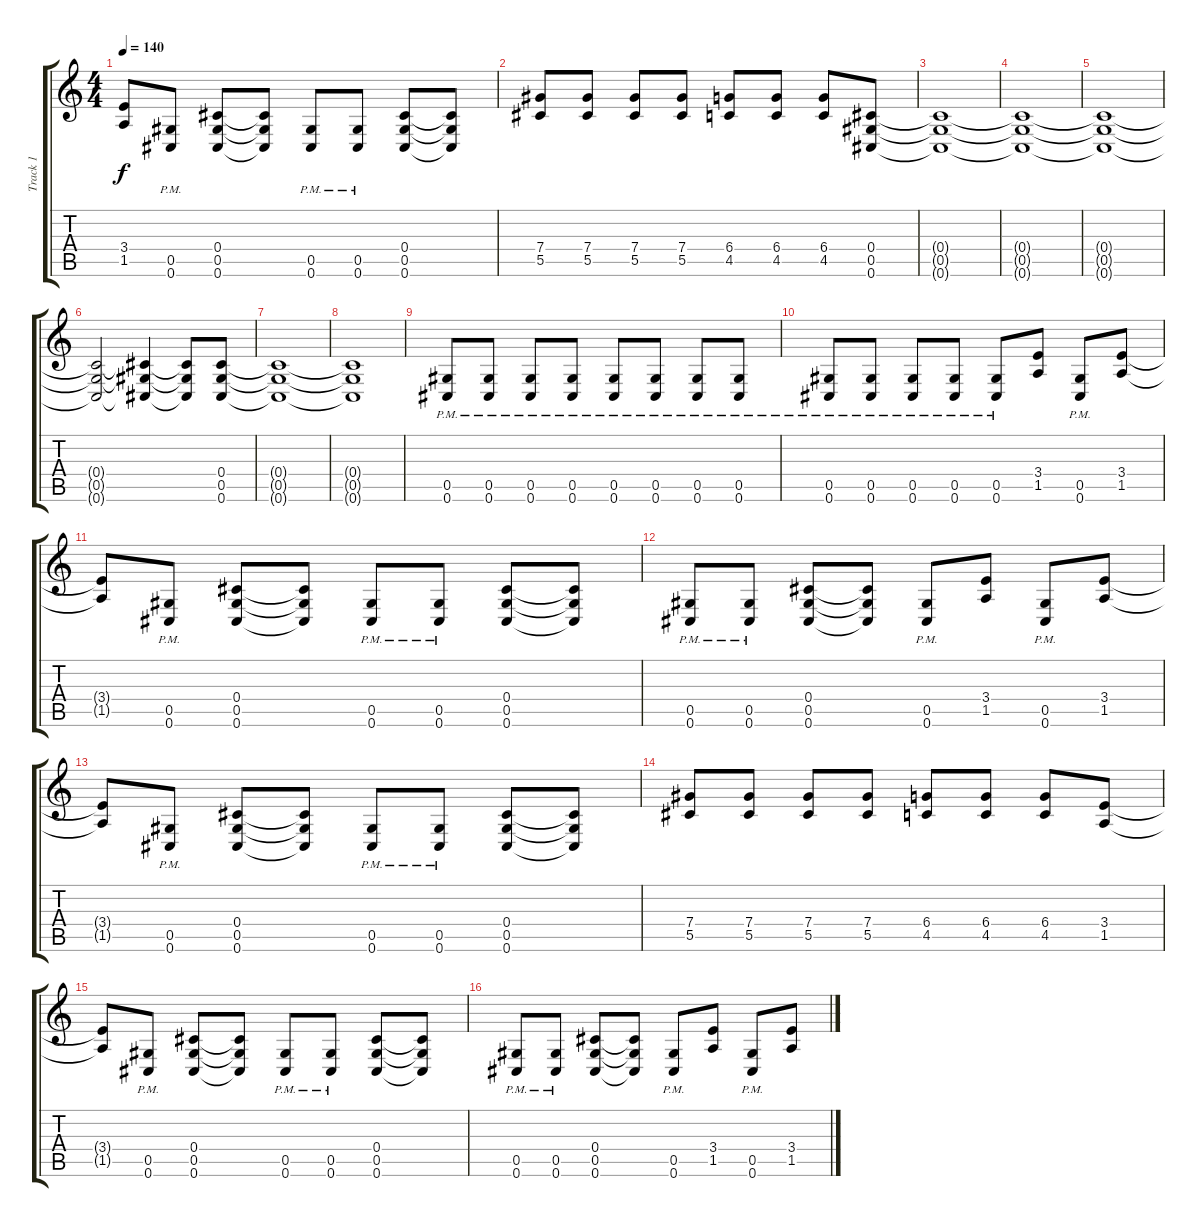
\track ("Track 1" "Track 1") {instrument distortionguitar}
\staff {score tabs}
\tuning (Eb4 Bb3 Gb3 Db3 Ab2 Db2) {hide}
\ts (4 4)
\tempo 140
\clef g2
\ks c
(3.4{t} 1.5{t}).8{dy f} (0.5{pm} 0.6{pm}).8 (0.4 0.5 0.6).8 (0.4{t} 0.5{t} 0.6{t}).8 (0.5{pm} 0.6{pm}).8 (0.5{pm} 0.6{pm}).8 (0.4 0.5 0.6).8 (0.4{t} 0.5{t} 0.6{t}).8 |
(7.4 5.5).8 (7.4 5.5).8 (7.4 5.5).8 (7.4 5.5).8 (6.4 4.5).8 (6.4 4.5).8 (6.4 4.5).8 (0.4 0.5 0.6).8 |
(0.4{t} 0.5{t} 0.6{t}).1 |
(0.4{t} 0.5{t} 0.6{t}).1 |
(0.4{t} 0.5{t} 0.6{t}).1 |
(0.4{t} 0.5{t} 0.6{t}).2 (0.4{t} 0.5{t} 0.6{t}).4 (0.4{t} 0.5{t} 0.6{t}).8 (0.4 0.5 0.6).8 |
(0.4{t} 0.5{t} 0.6{t}).1 |
(0.4{t} 0.5{t} 0.6{t}).1 |
(0.5{pm} 0.6{pm}).8 (0.5{pm} 0.6{pm}).8 (0.5{pm} 0.6{pm}).8 (0.5{pm} 0.6{pm}).8 (0.5{pm} 0.6{pm}).8 (0.5{pm} 0.6{pm}).8 (0.5{pm} 0.6{pm}).8 (0.5{pm} 0.6{pm}).8 |
(0.5{pm} 0.6{pm}).8 (0.5{pm} 0.6{pm}).8 (0.5{pm} 0.6{pm}).8 (0.5{pm} 0.6{pm}).8 (0.5{pm} 0.6{pm}).8 (3.4 1.5).8 (0.5{pm} 0.6{pm}).8 (3.4 1.5).8 |
(3.4{t} 1.5{t}).8 (0.5{pm} 0.6{pm}).8 (0.4 0.5 0.6).8 (0.4{t} 0.5{t} 0.6{t}).8 (0.5{pm} 0.6{pm}).8 (0.5{pm} 0.6{pm}).8 (0.4 0.5 0.6).8 (0.4{t} 0.5{t} 0.6{t}).8 |
(0.5{pm} 0.6{pm}).8 (0.5{pm} 0.6{pm}).8 (0.4 0.5 0.6).8 (0.4{t} 0.5{t} 0.6{t}).8 (0.5 0.6{pm}).8 (3.4 1.5).8 (0.5{pm} 0.6{pm}).8 (3.4 1.5).8 |
(3.4{t} 1.5{t}).8 (0.5{pm} 0.6{pm}).8 (0.4 0.5 0.6).8 (0.4{t} 0.5{t} 0.6{t}).8 (0.5{pm} 0.6{pm}).8 (0.5{pm} 0.6{pm}).8 (0.4 0.5 0.6).8 (0.4{t} 0.5{t} 0.6{t}).8 |
(7.4 5.5).8 (7.4 5.5).8 (7.4 5.5).8 (7.4 5.5).8 (6.4 4.5).8 (6.4 4.5).8 (6.4 4.5).8 (3.4 1.5).8 |
(3.4{t} 1.5{t}).8 (0.5{pm} 0.6{pm}).8 (0.4 0.5 0.6).8 (0.4{t} 0.5{t} 0.6{t}).8 (0.5{pm} 0.6{pm}).8 (0.5{pm} 0.6{pm}).8 (0.4 0.5 0.6).8 (0.4{t} 0.5{t} 0.6{t}).8 |
(0.5{pm} 0.6{pm}).8 (0.5{pm} 0.6{pm}).8 (0.4 0.5 0.6).8 (0.4{t} 0.5{t} 0.6{t}).8 (0.5 0.6{pm}).8 (3.4 1.5).8 (0.5{pm} 0.6{pm}).8 (3.4 1.5).8
